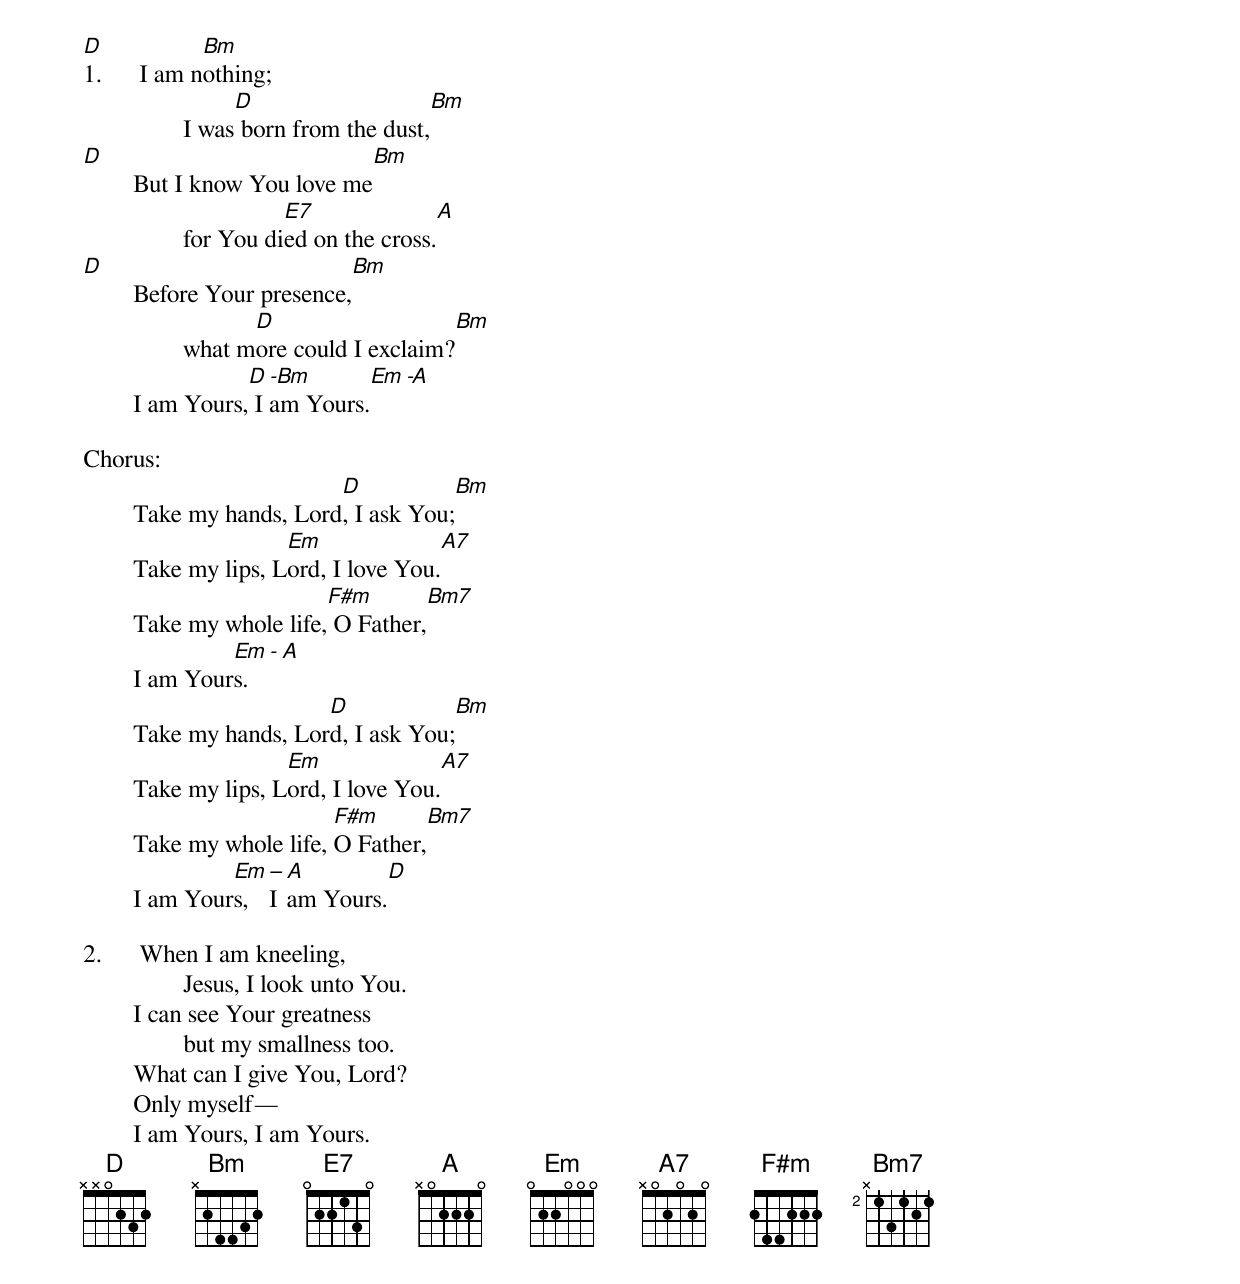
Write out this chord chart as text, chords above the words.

D             Bm
1.	I am nothing;
                     D                          Bm
		I was born from the dust,
D                                    Bm
	But I know You love me
                          E7                     A
		for You died on the cross.
D                              Bm
	Before Your presence,
                      D                            Bm
		what more could I exclaim?
                   D  -Bm           Em  -A
	I am Yours, I am Yours.

Chorus:
                           D                       Bm
	Take my hands, Lord, I ask You;
                       Em                    A7
	Take my lips, Lord, I love You.
                           F#m                  Bm7
	Take my whole life, O Father,
                 Em - A
	I am Yours.
                          D                        Bm
	Take my hands, Lord, I ask You;
                       Em                    A7
	Take my lips, Lord, I love You.
                            F#m                 Bm7
	Take my whole life, O Father,
                 Em – A             D
	I am Yours, I am Yours.

2.	When I am kneeling,
		Jesus, I look unto You.
	I can see Your greatness
		but my smallness too.
	What can I give You, Lord?
	Only myself—
	I am Yours, I am Yours.
